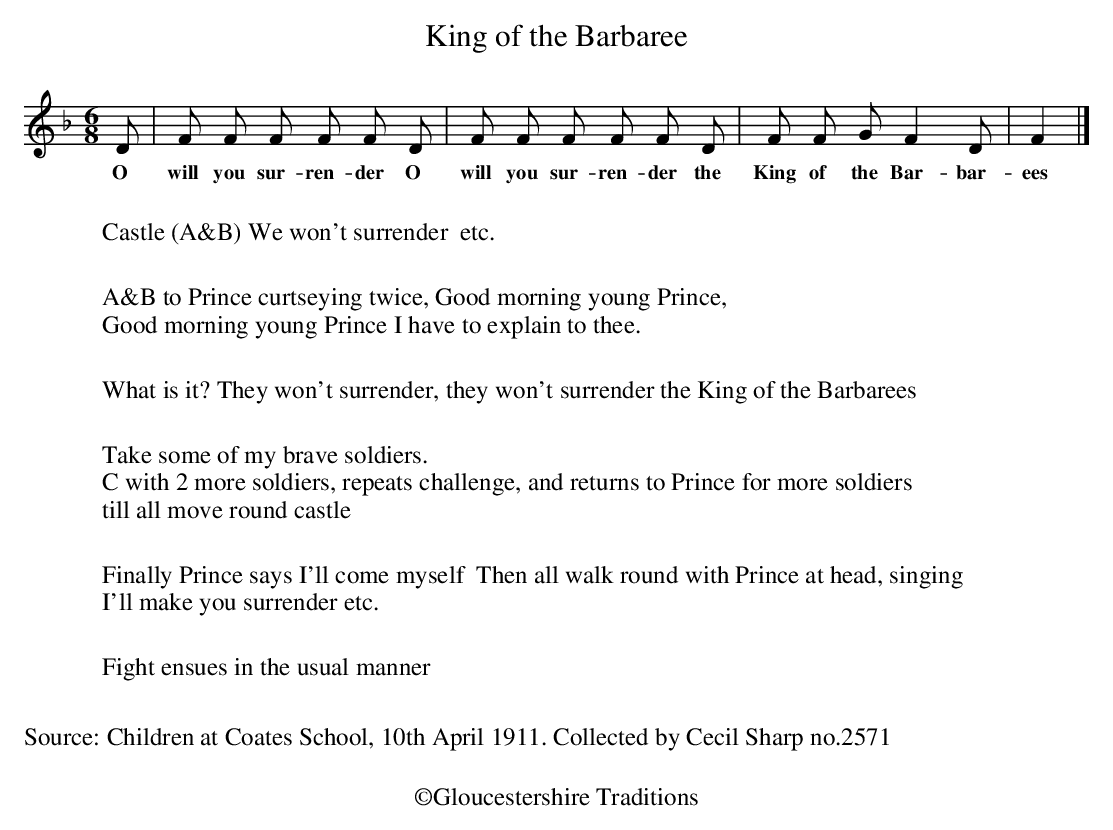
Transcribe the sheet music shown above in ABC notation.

X:1
T: King of the Barbaree
M: 6/8
L:  1/8
K: F
D | F F F F F D | F F F F F D | F F GF2D |  F2|]
w: O will you sur-ren-der O will you sur-ren-der the King of the Bar-bar-ees
W:
W: Castle (A&B) We won't surrender  etc.
%%text
W:
W:A&B to Prince curtseying twice, Good morning young Prince,
W: Good morning young Prince I have to explain to thee.
%%text
W:
W:What is it? They won't surrender, they won't surrender the King of the Barbarees
%%text
W:
W:Take some of my brave soldiers.
W:C with 2 more soldiers, repeats challenge, and returns to Prince for more soldiers
W:till all move round castle
%%text
W:
W:Finally Prince says I'll come myself  Then all walk round with Prince at head, singing
W: I'll make you surrender etc.
%%text
W:
W: Fight ensues in the usual manner
%%text
W:
%%text

W:
W:
